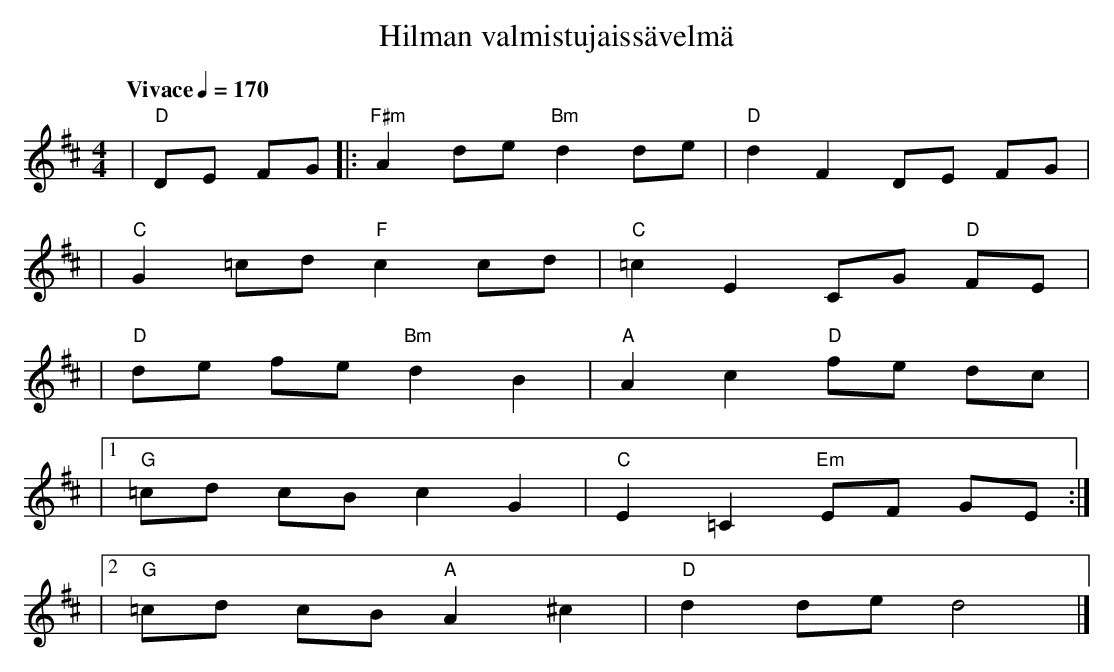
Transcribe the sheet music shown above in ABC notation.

X:1
T: Hilman valmistujaissävelmä
Q: "Vivace" 1/4=170
M: 4/4
K: Dmaj
| "D" DE FG |: "F#m" A2 de "Bm" d2 de | "D" d2 F2 DE FG |
| "C" G2 =cd "F" c2 cd | "C" =c2 E2 CG "D" FE |
| "D" de fe "Bm" d2 B2 | "A" A2 c2 "D" fe dc |
|[1 "G" =cd cB c2 G2 | "C" E2 =C2 "Em" EF GE :|
|[2 "G" =cd cB "A" A2 ^c2 | "D" d2 de d4 |]
